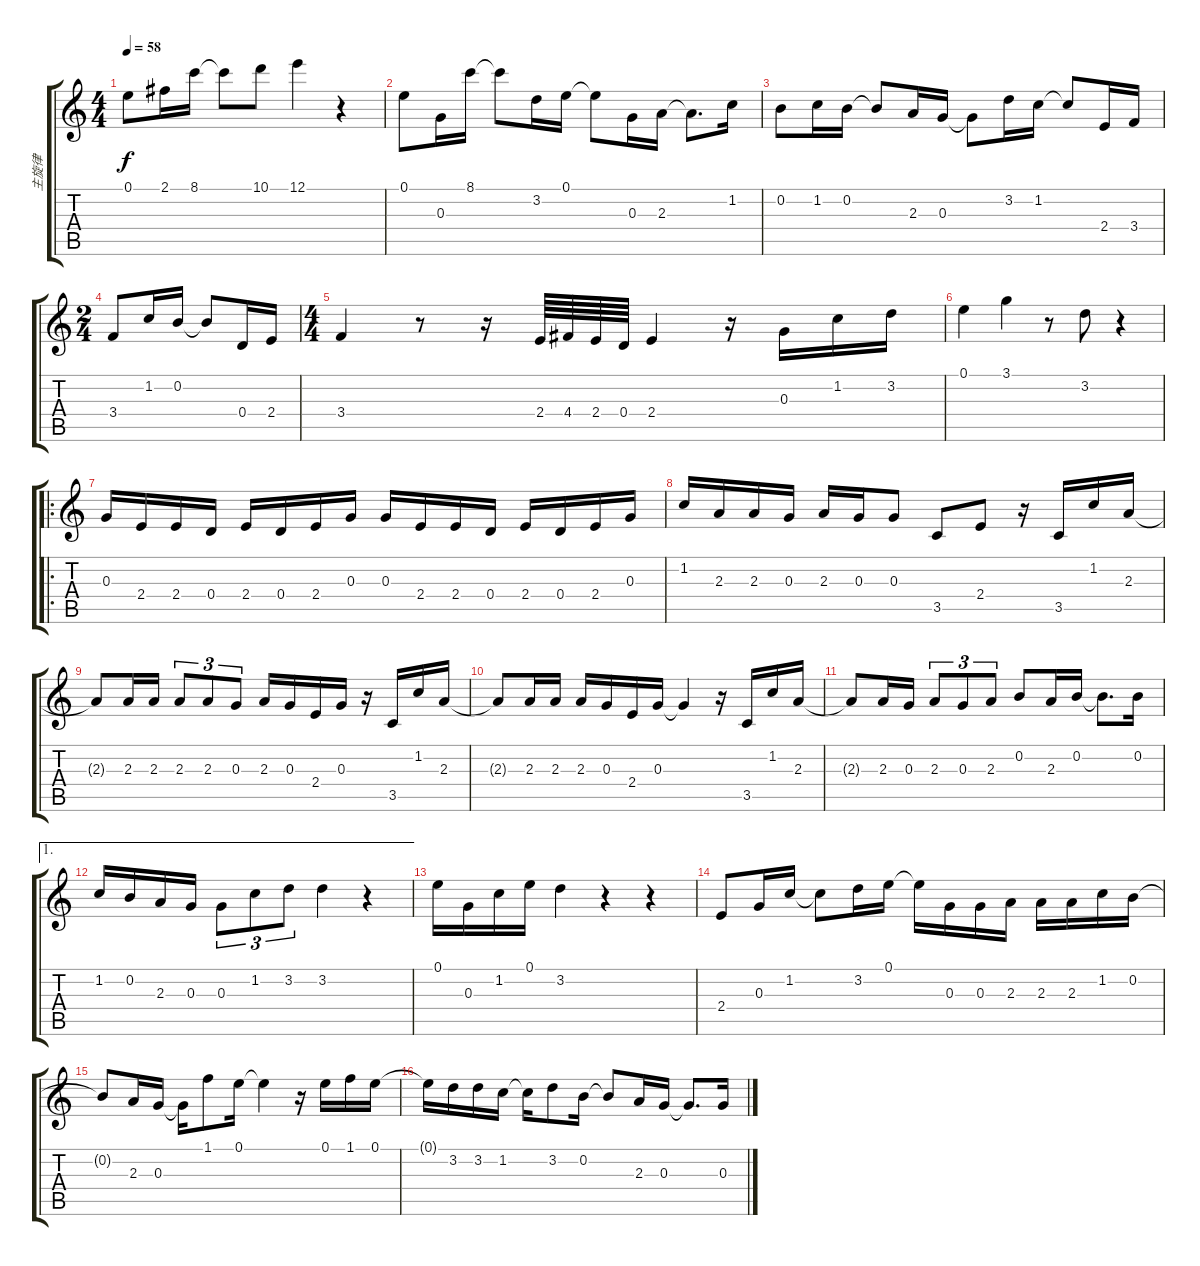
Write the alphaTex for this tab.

\track ("主旋律" "主旋律") {instrument acousticguitarsteel}
\staff {score tabs}
\tuning (E4 B3 G3 D3 A2 E2) {hide}
\ts (4 4)
\tempo 58
\clef g2
\ks c
0.1.8{dy f instrument acousticguitarsteel} 2.1.16 8.1.16 8.1{t}.8 10.1.8 12.1.4 r.4 |
0.1.8 0.3.16 8.1.16 8.1{t}.8 3.2.16 0.1.16 0.1{t}.8 0.3.16 2.3.16 2.3{t}.8{d} 1.2.16 |
0.2.8 1.2.16 0.2.16 0.2{t}.8 2.3.16 0.3.16 0.3{t}.8 3.2.16 1.2.16 1.2{t}.8 2.4.16 3.4.16 |
\ts (2 4)
3.4.8 1.2.16 0.2.16 0.2{t}.8 0.4.16 2.4.16 |
\ts (4 4)
3.4.4 r.8 r.16 2.4.64 4.4.64 2.4.64 0.4.64 2.4.4 r.16 0.3.16 1.2.16 3.2.16 |
0.1.4 3.1.4 r.8 3.2.8 r.4 |
\ro
0.3.16 2.4.16 2.4.16 0.4.16 2.4.16 0.4.16 2.4.16 0.3.16 0.3.16 2.4.16 2.4.16 0.4.16 2.4.16 0.4.16 2.4.16 0.3.16 |
1.2.16 2.3.16 2.3.16 0.3.16 2.3.16 0.3.16 0.3.8 3.5.8 2.4.8 r.16 3.5.16 1.2.16 2.3.16 |
2.3{t}.8 2.3.16 2.3.16 2.3.8{tu (3 2)} 2.3.8{tu (3 2)} 0.3.8{tu (3 2)} 2.3.16 0.3.16 2.4.16 0.3.16 r.16 3.5.16 1.2.16 2.3.16 |
2.3{t}.8 2.3.16 2.3.16 2.3.16 0.3.16 2.4.16 0.3.16 0.3{t}.4 r.16 3.5.16 1.2.16 2.3.16 |
2.3{t}.8 2.3.16 0.3.16 2.3.8{tu (3 2)} 0.3.8{tu (3 2)} 2.3.8{tu (3 2)} 0.2.8 2.3.16 0.2.16 0.2{t}.8{d} 0.2.16 |
\ae 1
1.2.16 0.2.16 2.3.16 0.3.16 0.3.8{tu (3 2)} 1.2.8{tu (3 2)} 3.2.8{tu (3 2)} 3.2.4 r.4 |
0.1.16 0.3.16 1.2.16 0.1.16 3.2.4 r.4 r.4 |
2.4.8 0.3.16 1.2.16 1.2{t}.8 3.2.16 0.1.16 0.1{t}.16 0.3.16 0.3.16 2.3.16 2.3.16 2.3.16 1.2.16 0.2.16 |
0.2{t}.8 2.3.16 0.3.16 0.3{t}.16 1.1.8 0.1.16 0.1{t}.4 r.16 0.1.16 1.1.16 0.1.16 |
0.1{t}.16 3.2.16 3.2.16 1.2.16 1.2{t}.16 3.2.8 0.2.16 0.2{t}.8 2.3.16 0.3.16 0.3{t}.8{d} 0.3.16
